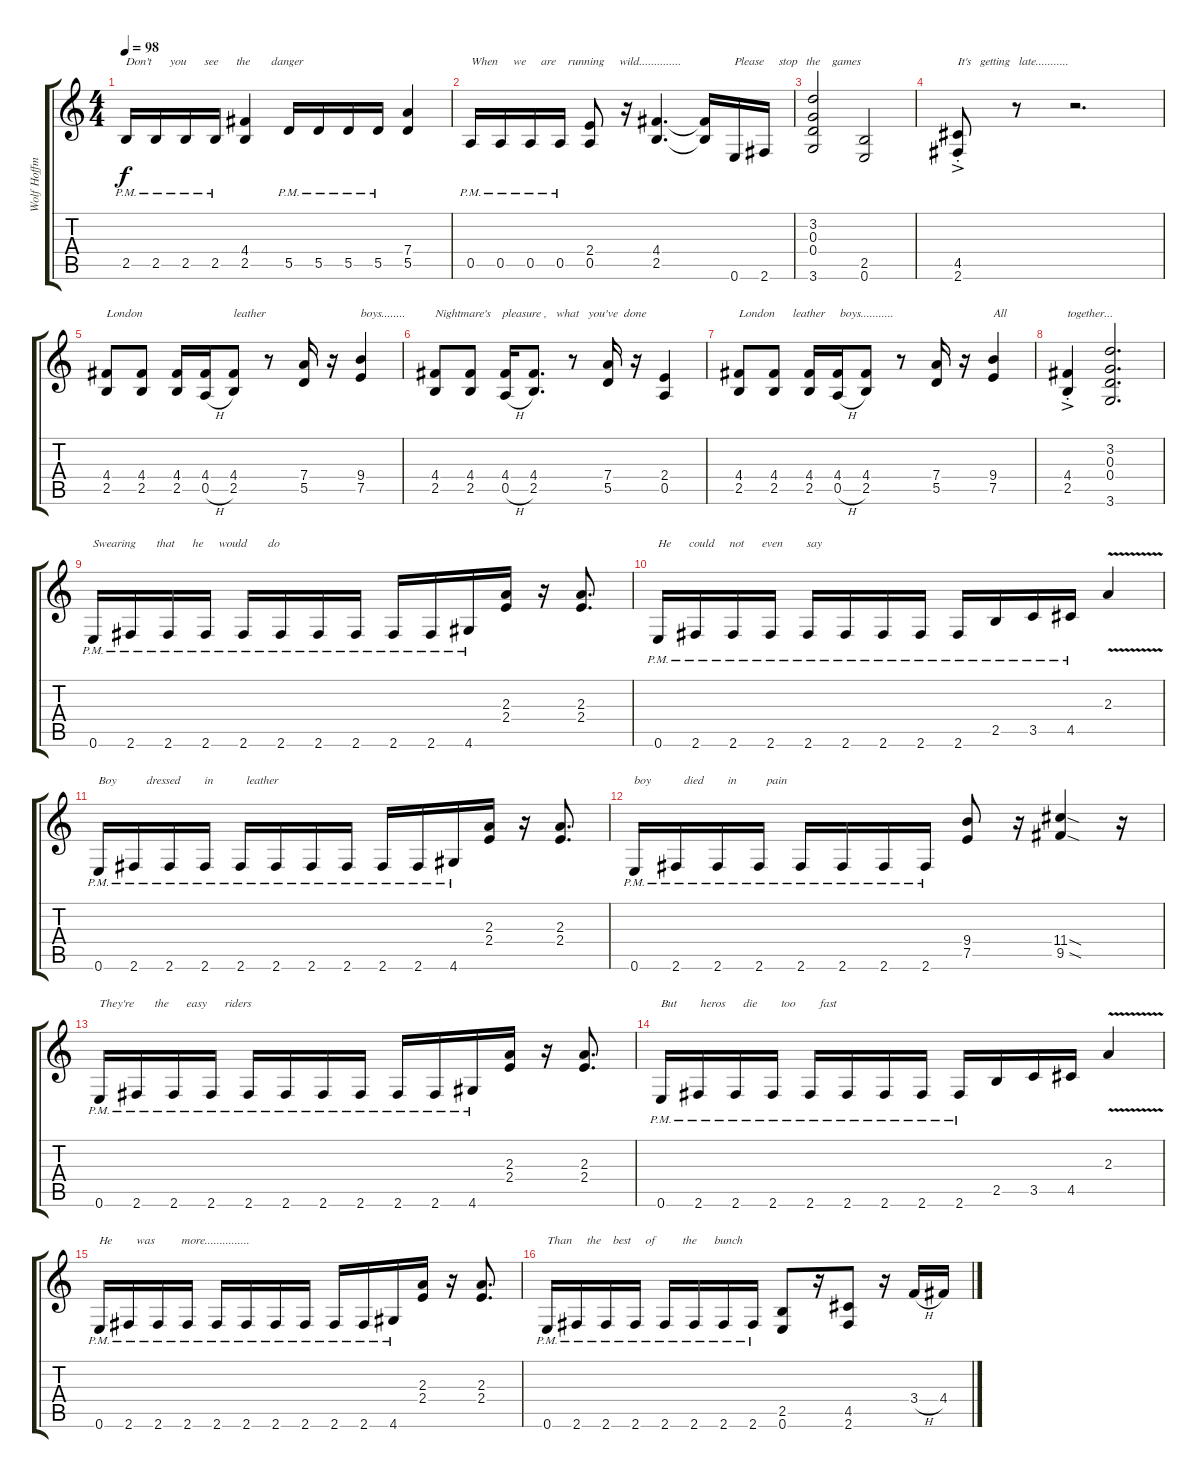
\track ("Wolf Hoffmann" "Wolf Hoffm") {instrument distortionguitar}
\staff {score tabs}
\tuning (E4 B3 G3 D3 A2 E2) {hide}
\ts (4 4)
\tempo 98
\clef g2
\ks c
2.5{pm}.16{txt "Don't      you      see      the       danger" dy f} 2.5{pm}.16 2.5{pm}.16 2.5{pm}.16 (4.4 2.5).4 5.5{pm}.16 5.5{pm}.16 5.5{pm}.16 5.5{pm}.16 (7.4 5.5).4 |
0.5{pm}.16{txt "When     we     are    running     wild.............."} 0.5{pm}.16 0.5{pm}.16 0.5{pm}.16 (2.4 0.5).8 r.16 (4.4 2.5).4{d} (4.4{t} 2.5{t}).16 0.6.16{txt "Please     stop   the    games"} 2.6.16 |
(3.2 0.3 0.4 3.6).2 (2.5 0.6).2 |
(4.5{ac st} 2.6{ac st}).8{txt "It's   getting   late..........."} r.8 r.2{d} |
(4.4 2.5).8{txt "London"} (4.4 2.5).8 (4.4 2.5).16 (4.4 0.5{h}).16 (4.4 2.5).8{txt "leather"} r.8 (7.4 5.5).16 r.16 (9.4 7.5).4{txt "boys........"} |
(4.4 2.5).8{txt "Nightmare's    pleasure ,   what   you've  done"} (4.4 2.5).8 (4.4 0.5{h}).16 (4.4 2.5).8{d} r.8 (7.4 5.5).16 r.16 (2.4 0.5).4 |
(4.4 2.5).8{txt "London      leather     boys..........."} (4.4 2.5).8 (4.4 2.5).16 (4.4 0.5{h}).16 (4.4 2.5).8 r.8 (7.4 5.5).16 r.16 (9.4 7.5).4{txt "All"} |
(4.4{ac st} 2.5{ac st}).4{txt "together..."} (3.2 0.3 0.4 3.6).2{d} |
0.6{pm}.16{txt "Swearing       that      he     would       do"} 2.6{pm}.16 2.6{pm}.16 2.6{pm}.16 2.6{pm}.16 2.6{pm}.16 2.6{pm}.16 2.6{pm}.16 2.6{pm}.16 2.6{pm}.16 4.6{pm}.16 (2.3 2.4).16 r.16 (2.3 2.4).8{d} |
0.6{pm}.16{txt "He      could     not      even        say"} 2.6{pm}.16 2.6{pm}.16 2.6{pm}.16 2.6{pm}.16 2.6{pm}.16 2.6{pm}.16 2.6{pm}.16 2.6{pm}.16 2.5{pm}.16 3.5{pm}.16 4.5{pm}.16 2.3{v}.4 |
0.6{pm}.16{txt "Boy          dressed        in           leather"} 2.6{pm}.16 2.6{pm}.16 2.6{pm}.16 2.6{pm}.16 2.6{pm}.16 2.6{pm}.16 2.6{pm}.16 2.6{pm}.16 2.6{pm}.16 4.6{pm}.16 (2.3 2.4).16 r.16 (2.3 2.4).8{d} |
0.6{pm}.16{txt "boy           died        in          pain"} 2.6{pm}.16 2.6{pm}.16 2.6{pm}.16 2.6{pm}.16 2.6{pm}.16 2.6{pm}.16 2.6{pm}.16 (9.4 7.5).8 r.16 (11.4{sod} 9.5{sod}).4 r.16 |
0.6{pm}.16{txt "They're       the      easy      riders"} 2.6{pm}.16 2.6{pm}.16 2.6{pm}.16 2.6{pm}.16 2.6{pm}.16 2.6{pm}.16 2.6{pm}.16 2.6{pm}.16 2.6{pm}.16 4.6{pm}.16 (2.3 2.4).16 r.16 (2.3 2.4).8{d} |
0.6{pm}.16{txt "But        heros      die        too        fast"} 2.6{pm}.16 2.6{pm}.16 2.6{pm}.16 2.6{pm}.16 2.6{pm}.16 2.6{pm}.16 2.6{pm}.16 2.6{pm}.16 2.5.16 3.5.16 4.5.16 2.3{v}.4 |
0.6{pm}.16{txt "He        was         more..............."} 2.6{pm}.16 2.6{pm}.16 2.6{pm}.16 2.6{pm}.16 2.6{pm}.16 2.6{pm}.16 2.6{pm}.16 2.6{pm}.16 2.6{pm}.16 4.6{pm}.16 (2.3 2.4).16 r.16 (2.3 2.4).8{d} |
0.6{pm}.16{txt "Than     the    best     of         the      bunch"} 2.6{pm}.16 2.6{pm}.16 2.6{pm}.16 2.6{pm}.16 2.6{pm}.16 2.6{pm}.16 2.6{pm}.16 (2.5 0.6).8 r.16 (4.5 2.6).8 r.16 3.4{h}.16 4.4.16
